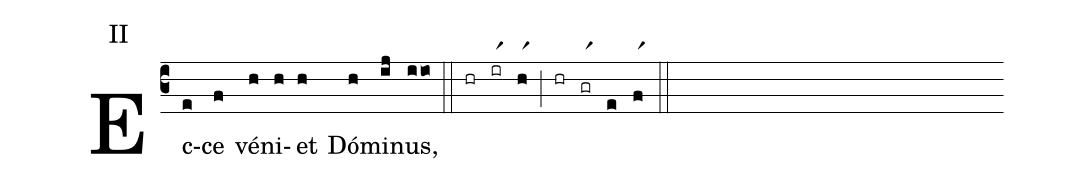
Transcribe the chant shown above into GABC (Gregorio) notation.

annotation: II;
%%
(c3)Ec(e)ce(f) vé(h)ni(h)et(h) Dó(h)mi(ij)nus,(iio) (::) (hr)(irr1)(hr1)(;)(hr)(grr1)(e)(fr1)(::)
